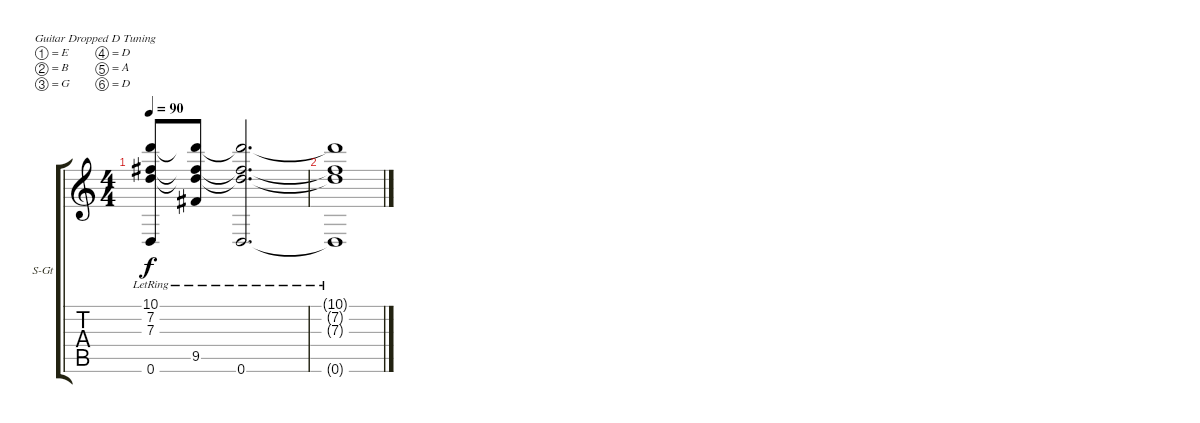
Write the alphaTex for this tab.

\bracketExtendMode groupsimilarinstruments
\firstSystemTrackNameOrientation horizontal
\otherSystemsTrackNameOrientation horizontal
\track ("Track 1" "S-Gt") {instrument acousticguitarsteel}
\staff {score tabs}
\tuning (E4 B3 G3 D3 A2 D2)
\ts (4 4)
\tempo 90
\clef g2
\ks c
(10.1{lr t} 7.2{lr t} 7.3{lr t} 0.6{lr}).8{dy f} (10.1{lr t} 7.2{lr t} 7.3{lr t} 9.5{lr}).8 (10.1{lr t} 7.2{lr t} 7.3{lr t} 0.6{lr}).2{d} |
(10.1{lr t} 7.2{lr t} 7.3{lr t} 0.6{lr t}).1
